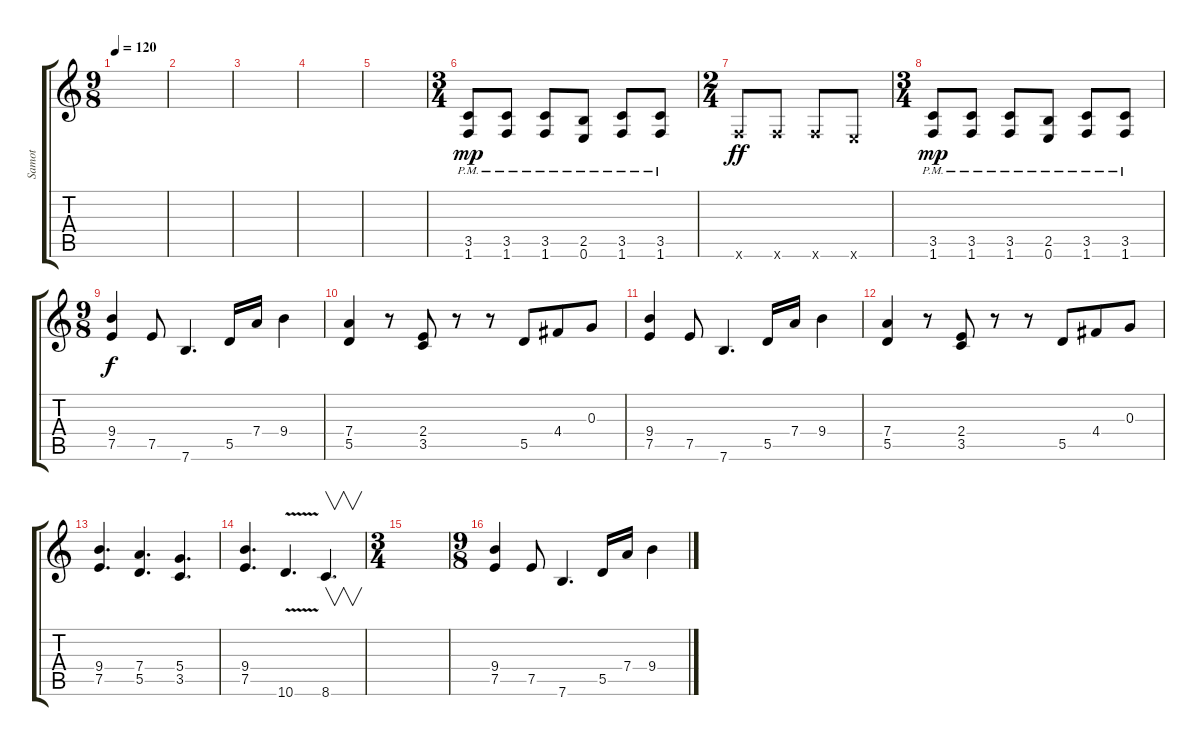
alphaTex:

\track ("Samot" "Samot") {instrument overdrivenguitar}
\staff {score tabs}
\tuning (E4 B3 G3 D3 A2 E2) {hide}
\ts (9 8)
\tempo 120
\clef g2
\ks c
|
|
|
|
|
\ts (3 4)
(3.5{pm} 1.6{pm}).8{dy mp} (3.5{pm} 1.6{pm}).8 (3.5{pm} 1.6{pm}).8 (2.5{pm} 0.6{pm}).8 (3.5{pm} 1.6{pm}).8 (3.5{pm} 1.6{pm}).8 |
\ts (2 4)
1.6{x}.8{dy ff} 1.6{x}.8 1.6{x}.8 0.6{x}.8 |
\ts (3 4)
(3.5{pm} 1.6{pm}).8{dy mp} (3.5{pm} 1.6{pm}).8 (3.5{pm} 1.6{pm}).8 (2.5{pm} 0.6{pm}).8 (3.5{pm} 1.6{pm}).8 (3.5{pm} 1.6{pm}).8 |
\ts (9 8)
(9.4 7.5).4{dy f} 7.5.8 7.6.4{d} 5.5.16 7.4.16 9.4.4 |
(7.4 5.5).4 r.8 (2.4 3.5).8 r.8 r.8 5.5.8 4.4.8 0.3.8 |
(9.4 7.5).4 7.5.8 7.6.4{d} 5.5.16 7.4.16 9.4.4 |
(7.4 5.5).4 r.8 (2.4 3.5).8 r.8 r.8 5.5.8 4.4.8 0.3.8 |
(9.4 7.5).4{d} (7.4 5.5).4{d} (5.4 3.5).4{d} |
(9.4 7.5).4{d} 10.6{v}.4{d} 8.6.4{v d} |
\ts (3 4)
|
\ts (9 8)
(9.4 7.5).4 7.5.8 7.6.4{d} 5.5.16 7.4.16 9.4.4
